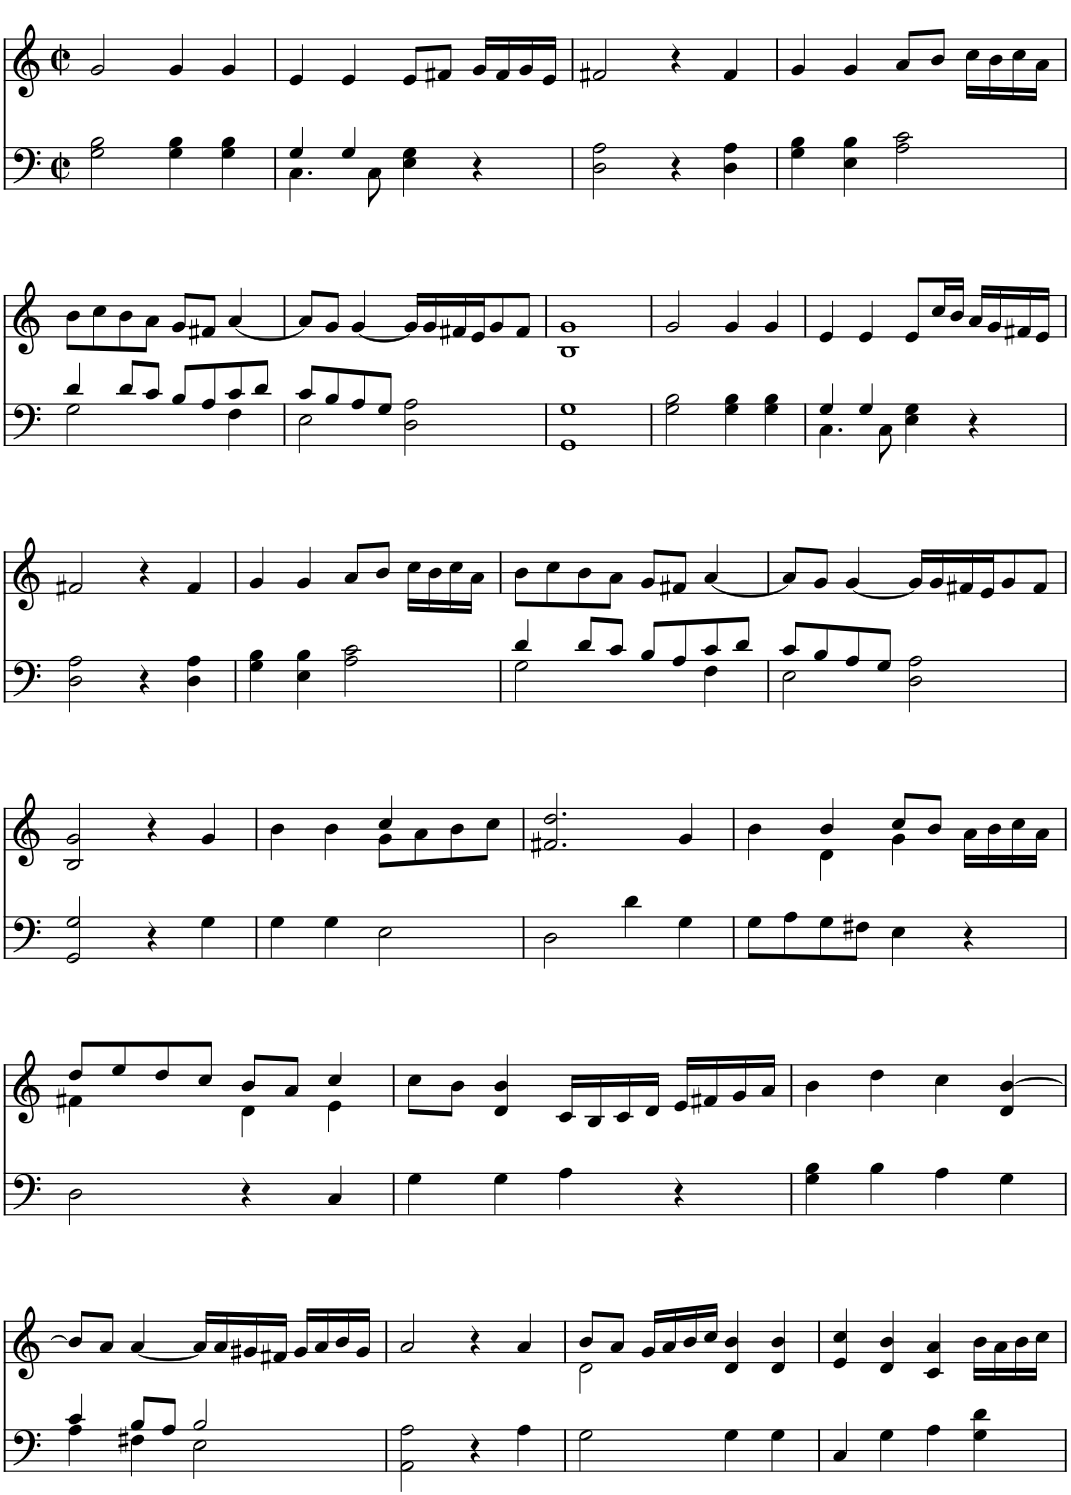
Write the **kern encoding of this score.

**kern	**kern
*part1	*part1
*staff2	*staff1
*I"Laute	*
*clefF4	*clefG2
*k[]	*k[]
*M2/2	*M2/2
*met(c|)	*met(c|)
=1	=1
2G\ 2B\	2g/
4G\ 4B\	4g/
4G\ 4B\	4g/
=2	=2
*^	*
4G/	4.C\	4e/
4G/	.	4e/
.	8C\	.
4E\ 4G\	2ryy	8e/L
.	.	8f#X/J
4r	.	16g/LL
.	.	16f#/
.	.	16g/
.	.	16e/JJ
*v	*v	*
=3	=3
2D\ 2A\	2f#X/
4r	4r
4D\ 4A\	4f#/
=4	=4
4G\ 4B\	4g/
4E\ 4B\	4g/
2A\ 2c\	8a/L
.	8b/J
.	16cc\LL
.	16b\
.	16cc\
.	16a\JJ
!!LO:LB:g=z
=5	=5
*^	*
4d/	2G\	8b\L
.	.	8cc\
8d/L	.	8b\
8c/J	.	8a\J
8B/L	4ryy	8g/L
8A/	.	8f#X/J
8c/	4F\	[4a/
8d/J	.	.
=6	=6	=6
8c/L	2E\	8a/L]
8B/	.	8g/J
8A/	.	[4g/
8G/J	.	.
2D\ 2A\	2ryy	16g/LL]
.	.	16g/
.	.	16f#X/
.	.	16e/J
.	.	8g/
.	.	8f#/J
*v	*v	*
=7	=7
1GG 1G	1B 1g
=8	=8
2G\ 2B\	2g/
4G\ 4B\	4g/
4G\ 4B\	4g/
=9	=9
*^	*
4G/	4.C\	4e/
4G/	.	4e/
.	8C\	.
4E\ 4G\	2ryy	8e/L
.	.	16cc/L
.	.	16b/JJ
4r	.	16a/LL
.	.	16g/
.	.	16f#X/
.	.	16e/JJ
*v	*v	*
!!LO:LB:g=z
=10	=10
2D\ 2A\	2f#X/
4r	4r
4D\ 4A\	4f#/
=11	=11
4G\ 4B\	4g/
4E\ 4B\	4g/
2A\ 2c\	8a/L
.	8b/J
.	16cc\LL
.	16b\
.	16cc\
.	16a\JJ
=12	=12
*^	*
4d/	2G\	8b\L
.	.	8cc\
8d/L	.	8b\
8c/J	.	8a\J
8B/L	4ryy	8g/L
8A/	.	8f#X/J
8c/	4F\	[4a/
8d/J	.	.
=13	=13	=13
8c/L	2E\	8a/L]
8B/	.	8g/J
8A/	.	[4g/
8G/J	.	.
2D\ 2A\	2ryy	16g/LL]
.	.	16g/
.	.	16f#X/
.	.	16e/J
.	.	8g/
.	.	8f#/J
*v	*v	*
!!LO:LB:g=z
=14	=14
2GG/ 2G/	2B/ 2g/
4r	4r
4G\	4g/
=15	=15
*	*^
4G\	4b\	2ryy
4G\	4b\	.
2E\	4cc/	8g\L
.	.	8a\
.	4ryy	8b\
.	.	8cc\J
*	*v	*v
=16	=16
2D\	2.f#X/ 2.dd/
4d\	.
4G\	4g/
=17	=17
*	*^
8G\L	4b\	4ryy
8A\	.	.
8G\	4b/	4d\
8F#X\J	.	.
4E\	8cc/L	4g\
.	8b/J	.
4r	16a\LL	4ryy
.	16b\	.
.	16cc\	.
.	16a\JJ	.
!!LO:LB:g=z	!!
=18	=18	=18
2D\	8dd/L	4f#X\
.	8ee/	.
.	8dd/	4ryy
.	8cc/J	.
4r	8b/L	4d\
.	8a/J	.
4C/	4cc/	4e\
*	*v	*v
=19	=19
4G\	8cc\L
.	8b\J
4G\	4d/ 4b/
4A\	16c/LL
.	16B/
.	16c/
.	16d/JJ
4r	16e/LL
.	16f#X/
.	16g/
.	16a/JJ
=20	=20
4G\ 4B\	4b\
4B\	4dd\
4A\	4cc\
4G\	4d/ [4b/
!!LO:LB:g=z
=21	=21
*^	*
4c/	4A\	8b/L]
.	.	8a/J
8B/L	4F#X\	[4a/
8A/J	.	.
2B/	2E\	16a/LL]
.	.	16a/
.	.	16g#X/
.	.	16f#X/JJ
.	.	16g#/LL
.	.	16a/
.	.	16b/
.	.	16g#/JJ
*v	*v	*
=22	=22
2AA\ 2A\	2a/
4r	4r
4A\	4a/
=23	=23
*	*^
2G\	8b/L	2d\
.	8a/J	.
.	16g/LL	.
.	16a/	.
.	16b/	.
.	16cc/JJ	.
4G\	4d/ 4b/	2ryy
4G\	4d/ 4b/	.
*	*v	*v
=24	=24
4C/	4e/ 4cc/
4G\	4d/ 4b/
4A\	4c/ 4a/
4G\ 4d\	16b\LL
.	16a\
.	16b\
.	16cc\JJ
=	=
*-	*-
